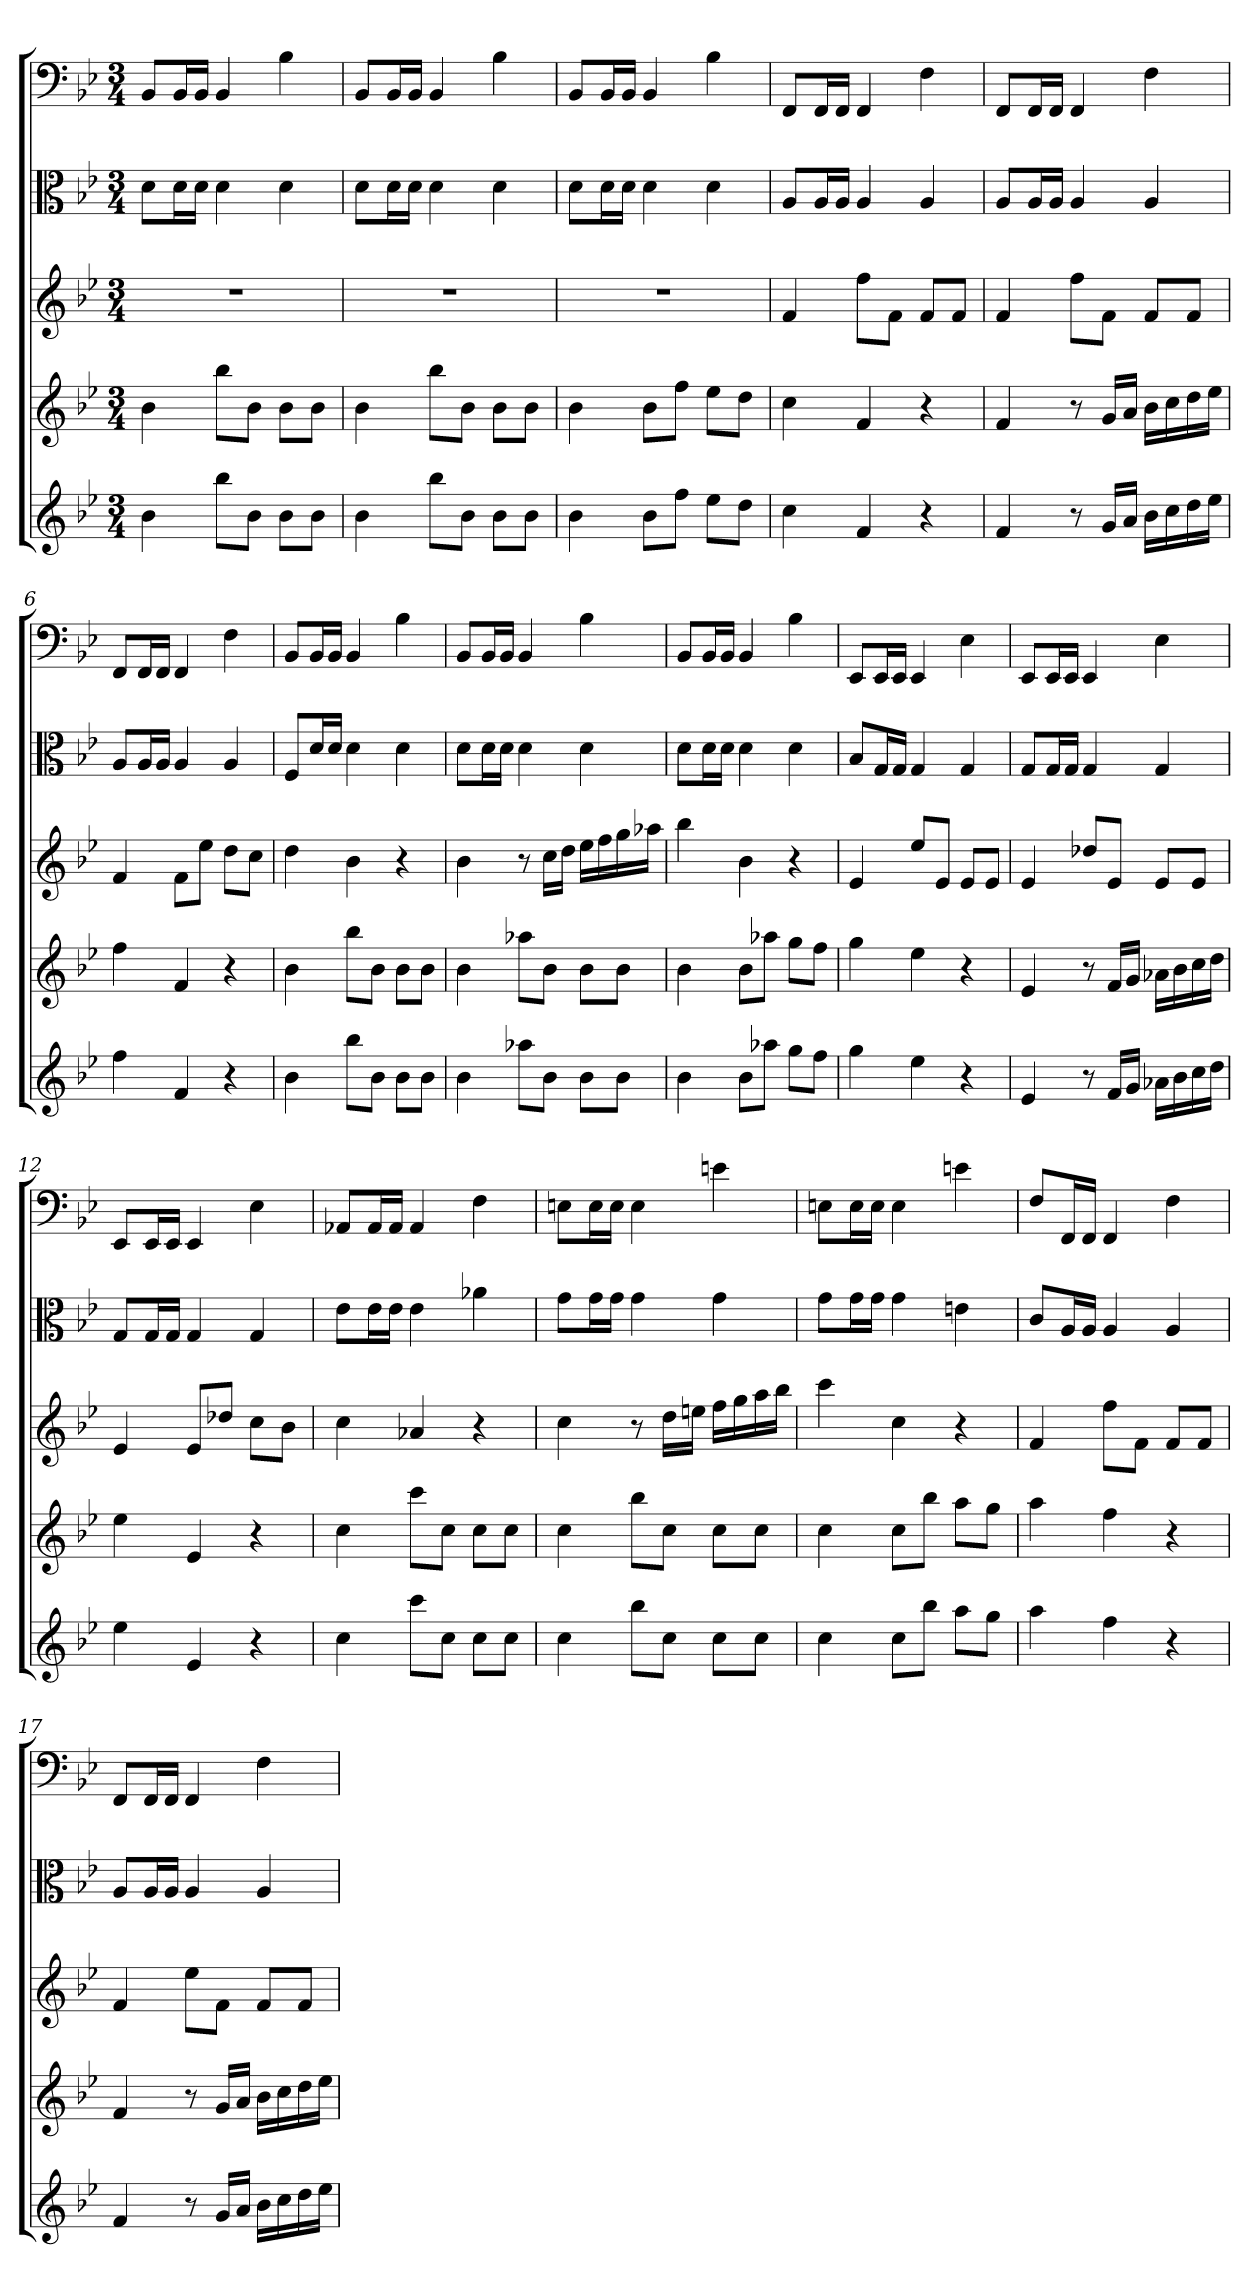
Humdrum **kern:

**kern	**kern	**kern	**kern	**kern
*part5	*part4	*part3	*part2	*part1
*staff5	*staff4	*staff3	*staff2	*staff1
*clefG2	*clefG2	*clefG2	*clefC3	*clefF4
*k[b-e-]	*k[b-e-]	*k[b-e-]	*k[b-e-]	*k[b-e-]
*B-:	*B-:	*B-:	*B-:	*B-:
*M3/4	*M3/4	*M3/4	*M3/4	*M3/4
=1	=1	=1	=1	=1
4b-\	4b-\	2.r	8d\L	8BB-/L
.	.	.	16d\L	16BB-/L
.	.	.	16d\JJ	16BB-/JJ
8bb-\L	8bb-\L	.	4d\	4BB-/
8b-\J	8b-\J	.	.	.
8b-\L	8b-\L	.	4d\	4B-\
8b-\J	8b-\J	.	.	.
=2	=2	=2	=2	=2
4b-\	4b-\	2.r	8d\L	8BB-/L
.	.	.	16d\L	16BB-/L
.	.	.	16d\JJ	16BB-/JJ
8bb-\L	8bb-\L	.	4d\	4BB-/
8b-\J	8b-\J	.	.	.
8b-\L	8b-\L	.	4d\	4B-\
8b-\J	8b-\J	.	.	.
=3	=3	=3	=3	=3
4b-\	4b-\	2.r	8d\L	8BB-/L
.	.	.	16d\L	16BB-/L
.	.	.	16d\JJ	16BB-/JJ
8b-\L	8b-\L	.	4d\	4BB-/
8ff\J	8ff\J	.	.	.
8ee-\L	8ee-\L	.	4d\	4B-\
8dd\J	8dd\J	.	.	.
=4	=4	=4	=4	=4
4cc\	4cc\	4f/	8A/L	8FF/L
.	.	.	16A/L	16FF/L
.	.	.	16A/JJ	16FF/JJ
4f/	4f/	8ff\L	4A/	4FF/
.	.	8f\J	.	.
4r	4r	8f/L	4A/	4F\
.	.	8f/J	.	.
=5	=5	=5	=5	=5
4f/	4f/	4f/	8A/L	8FF/L
.	.	.	16A/L	16FF/L
.	.	.	16A/JJ	16FF/JJ
8r	8r	8ff\L	4A/	4FF/
16g/LL	16g/LL	8f\J	.	.
16a/JJ	16a/JJ	.	.	.
16b-\LL	16b-\LL	8f/L	4A/	4F\
16cc\	16cc\	.	.	.
16dd\	16dd\	8f/J	.	.
16ee-\JJ	16ee-\JJ	.	.	.
=6	=6	=6	=6	=6
4ff\	4ff\	4f/	8A/L	8FF/L
.	.	.	16A/L	16FF/L
.	.	.	16A/JJ	16FF/JJ
4f/	4f/	8f\L	4A/	4FF/
.	.	8ee-\J	.	.
4r	4r	8dd\L	4A/	4F\
.	.	8cc\J	.	.
=7	=7	=7	=7	=7
4b-\	4b-\	4dd\	8F/L	8BB-/L
.	.	.	16d/L	16BB-/L
.	.	.	16d/JJ	16BB-/JJ
8bb-\L	8bb-\L	4b-\	4d\	4BB-/
8b-\J	8b-\J	.	.	.
8b-\L	8b-\L	4r	4d\	4B-\
8b-\J	8b-\J	.	.	.
=8	=8	=8	=8	=8
4b-\	4b-\	4b-\	8d\L	8BB-/L
.	.	.	16d\L	16BB-/L
.	.	.	16d\JJ	16BB-/JJ
8aa-X\L	8aa-X\L	8r	4d\	4BB-/
8b-\J	8b-\J	16cc\LL	.	.
.	.	16dd\JJ	.	.
8b-\L	8b-\L	16ee-\LL	4d\	4B-\
.	.	16ff\	.	.
8b-\J	8b-\J	16gg\	.	.
.	.	16aa-X\JJ	.	.
=9	=9	=9	=9	=9
4b-\	4b-\	4bb-\	8d\L	8BB-/L
.	.	.	16d\L	16BB-/L
.	.	.	16d\JJ	16BB-/JJ
8b-\L	8b-\L	4b-\	4d\	4BB-/
8aa-X\J	8aa-X\J	.	.	.
8gg\L	8gg\L	4r	4d\	4B-\
8ff\J	8ff\J	.	.	.
=10	=10	=10	=10	=10
4gg\	4gg\	4e-/	8B-/L	8EE-/L
.	.	.	16G/L	16EE-/L
.	.	.	16G/JJ	16EE-/JJ
4ee-\	4ee-\	8ee-/L	4G/	4EE-/
.	.	8e-/J	.	.
4r	4r	8e-/L	4G/	4E-\
.	.	8e-/J	.	.
=11	=11	=11	=11	=11
4e-/	4e-/	4e-/	8G/L	8EE-/L
.	.	.	16G/L	16EE-/L
.	.	.	16G/JJ	16EE-/JJ
8r	8r	8dd-X/L	4G/	4EE-/
16f/LL	16f/LL	8e-/J	.	.
16g/JJ	16g/JJ	.	.	.
16a-X\LL	16a-X\LL	8e-/L	4G/	4E-\
16b-\	16b-\	.	.	.
16cc\	16cc\	8e-/J	.	.
16dd\JJ	16dd\JJ	.	.	.
=12	=12	=12	=12	=12
4ee-\	4ee-\	4e-/	8G/L	8EE-/L
.	.	.	16G/L	16EE-/L
.	.	.	16G/JJ	16EE-/JJ
4e-/	4e-/	8e-/L	4G/	4EE-/
.	.	8dd-X/J	.	.
4r	4r	8cc\L	4G/	4E-\
.	.	8b-\J	.	.
=13	=13	=13	=13	=13
4cc\	4cc\	4cc\	8e-\L	8AA-X/L
.	.	.	16e-\L	16AA-/L
.	.	.	16e-\JJ	16AA-/JJ
8ccc\L	8ccc\L	4a-X/	4e-\	4AA-/
8cc\J	8cc\J	.	.	.
8cc\L	8cc\L	4r	4a-X\	4F\
8cc\J	8cc\J	.	.	.
=14	=14	=14	=14	=14
4cc\	4cc\	4cc\	8g\L	8En\L
.	.	.	16g\L	16E\L
.	.	.	16g\JJ	16E\JJ
8bb-\L	8bb-\L	8r	4g\	4E\
8cc\J	8cc\J	16dd\LL	.	.
.	.	16een\JJ	.	.
8cc\L	8cc\L	16ff\LL	4g\	4en\
.	.	16gg\	.	.
8cc\J	8cc\J	16aa\	.	.
.	.	16bb-\JJ	.	.
=15	=15	=15	=15	=15
4cc\	4cc\	4ccc\	8g\L	8En\L
.	.	.	16g\L	16E\L
.	.	.	16g\JJ	16E\JJ
8cc\L	8cc\L	4cc\	4g\	4E\
8bb-\J	8bb-\J	.	.	.
8aa\L	8aa\L	4r	4en\	4en\
8gg\J	8gg\J	.	.	.
=16	=16	=16	=16	=16
4aa\	4aa\	4f/	8c/L	8F/L
.	.	.	16A/L	16FF/L
.	.	.	16A/JJ	16FF/JJ
4ff\	4ff\	8ff\L	4A/	4FF/
.	.	8f\J	.	.
4r	4r	8f/L	4A/	4F\
.	.	8f/J	.	.
=17	=17	=17	=17	=17
4f/	4f/	4f/	8A/L	8FF/L
.	.	.	16A/L	16FF/L
.	.	.	16A/JJ	16FF/JJ
8r	8r	8ee-\L	4A/	4FF/
16g/LL	16g/LL	8f\J	.	.
16a/JJ	16a/JJ	.	.	.
16b-\LL	16b-\LL	8f/L	4A/	4F\
16cc\	16cc\	.	.	.
16dd\	16dd\	8f/J	.	.
16ee-\JJ	16ee-\JJ	.	.	.
=	=	=	=	=
*-	*-	*-	*-	*-
